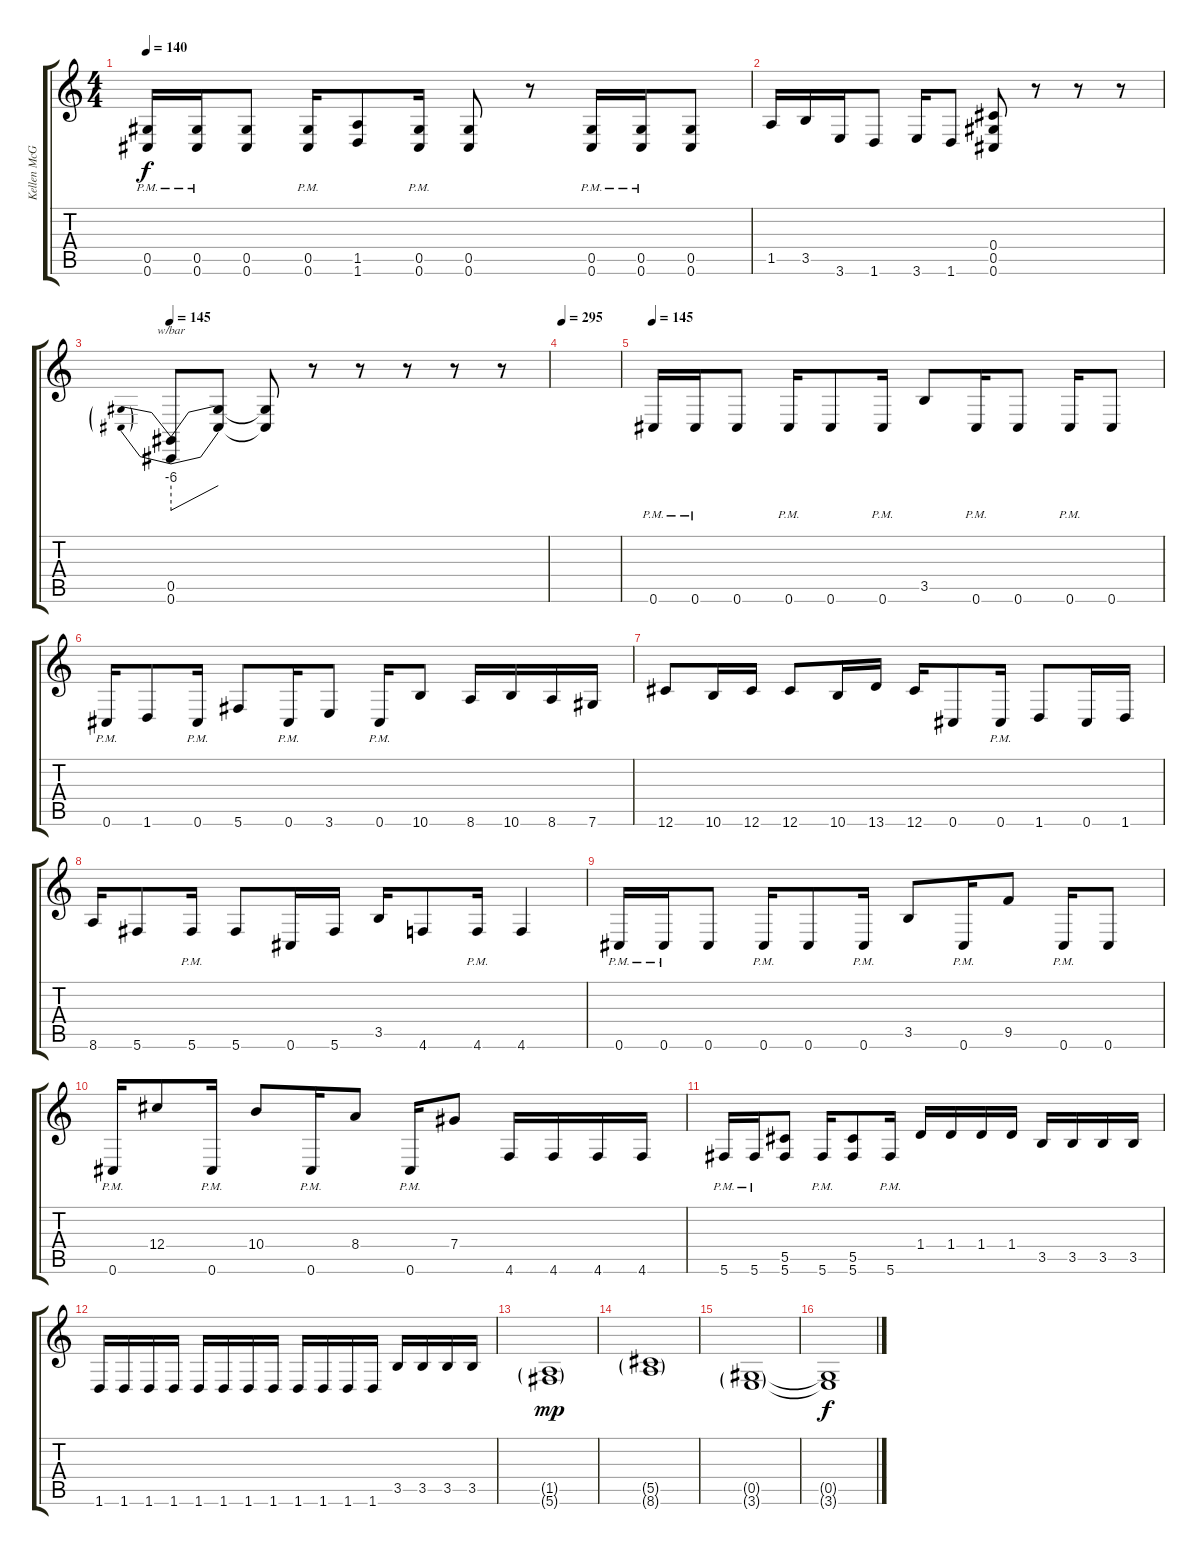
\track ("Kellen McGregor" "Kellen McG") {instrument distortionguitar}
\staff {score tabs}
\tuning (Eb4 Bb3 Gb3 Db3 Ab2 Db2) {hide}
\ts (4 4)
\tempo 140
\clef g2
\ks c
(0.5{pm} 0.6{pm}).16{dy f} (0.5{pm} 0.6{pm}).16 (0.5 0.6).8 (0.5{pm} 0.6{pm}).16 (1.5 1.6).8 (0.5{pm} 0.6{pm}).16 (0.5 0.6).8 r.8 (0.5{pm} 0.6{pm}).16 (0.5{pm} 0.6{pm}).16 (0.5 0.6).8 |
1.5.16 3.5.16 3.6.16 1.6.8 3.6.16 1.6.8 (0.4 0.5 0.6).8 r.8 r.8 r.8 |
\tempo 145
(0.5 0.6).8{tbe (predivedive default 0 -24 60 0)} (0.5{t} 0.6{t}).8 (0.5{t} 0.6{t}).8 r.8 r.8 r.8 r.8 r.8 |
\tempo 180
\tempo 295
|
\tempo 145
0.6{pm}.16 0.6{pm}.16 0.6.8 0.6{pm}.16 0.6.8 0.6{pm}.16 3.5.8 0.6{pm}.16 0.6.8 0.6{pm}.16 0.6.8 |
0.6{pm}.16 1.6.8 0.6{pm}.16 5.6.8 0.6{pm}.16 3.6.8 0.6{pm}.16 10.6.8 8.6.16 10.6.16 8.6.16 7.6.16 |
12.6.8 10.6.16 12.6.16 12.6.8 10.6.16 13.6.16 12.6.16 0.6.8 0.6{pm}.16 1.6.8 0.6.16 1.6.16 |
8.6.16 5.6.8 5.6{pm}.16 5.6.8 0.6.16 5.6.16 3.5.16 4.6.8 4.6{pm}.16 4.6.4 |
0.6{pm}.16 0.6{pm}.16 0.6.8 0.6{pm}.16 0.6.8 0.6{pm}.16 3.5.8 0.6{pm}.16 9.5.8 0.6{pm}.16 0.6.8 |
0.6{pm}.16 12.4.8 0.6{pm}.16 10.4.8 0.6{pm}.16 8.4.8 0.6{pm}.16 7.4.8 4.6.16 4.6.16 4.6.16 4.6.16 |
5.6{pm}.16 5.6{pm}.16 (5.5 5.6).8 5.6{pm}.16 (5.5 5.6).8 5.6{pm}.16 1.4.16 1.4.16 1.4.16 1.4.16 3.5.16 3.5.16 3.5.16 3.5.16 |
1.6.16 1.6.16 1.6.16 1.6.16 1.6.16 1.6.16 1.6.16 1.6.16 1.6.16 1.6.16 1.6.16 1.6.16 3.5.16 3.5.16 3.5.16 3.5.16 |
(1.5{g} 5.6{g}).1{dy mp instrument acousticguitarnylon} |
(5.5{g} 8.6{g}).1 |
(0.5{g} 3.6{g}).1 |
(0.5{t} 3.6{t}).1{dy f}
